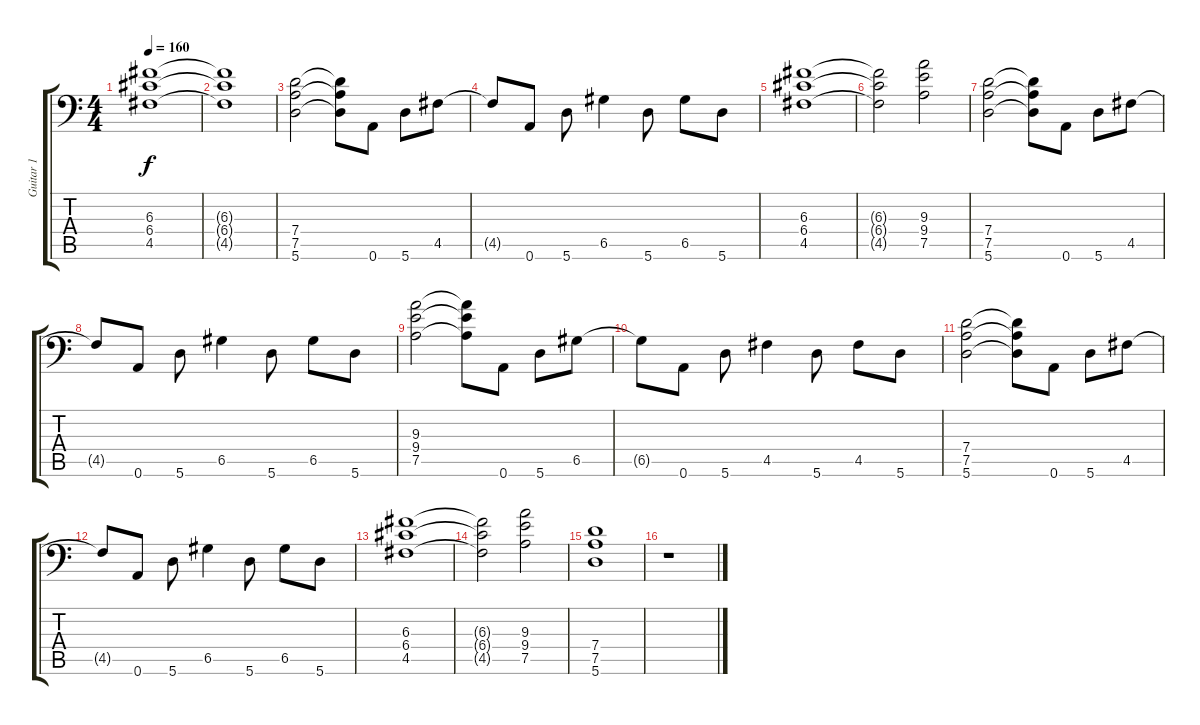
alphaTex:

\track ("Guitar 1" "Guitar 1") {instrument distortionguitar}
\staff {score tabs}
\tuning (A3 E3 C3 G2 D2 A1) {hide}
\ts (4 4)
\tempo 160
\clef f4
\ks c
(6.3 6.4 4.5).1{dy f instrument distortionguitar} |
(6.3{t} 6.4{t} 4.5{t}).1 |
(7.4 7.5 5.6).2 (7.4{t} 7.5{t} 5.6{t}).8 0.6.8 5.6.8 4.5.8 |
4.5{t}.8 0.6.8 5.6.8 6.5.4 5.6.8 6.5.8 5.6.8 |
(6.3 6.4 4.5).1 |
(6.3{t} 6.4{t} 4.5{t}).2 (9.3 9.4 7.5).2 |
(7.4 7.5 5.6).2 (7.4{t} 7.5{t} 5.6{t}).8 0.6.8 5.6.8 4.5.8 |
4.5{t}.8 0.6.8 5.6.8 6.5.4 5.6.8 6.5.8 5.6.8 |
(9.3 9.4 7.5).2 (9.3{t} 9.4{t} 7.5{t}).8 0.6.8 5.6.8 6.5.8 |
6.5{t}.8 0.6.8 5.6.8 4.5.4 5.6.8 4.5.8 5.6.8 |
(7.4 7.5 5.6).2 (7.4{t} 7.5{t} 5.6{t}).8 0.6.8 5.6.8 4.5.8 |
4.5{t}.8 0.6.8 5.6.8 6.5.4 5.6.8 6.5.8 5.6.8 |
(6.3 6.4 4.5).1 |
(6.3{t} 6.4{t} 4.5{t}).2 (9.3 9.4 7.5).2 |
(7.4 7.5 5.6).1 |
r.1
